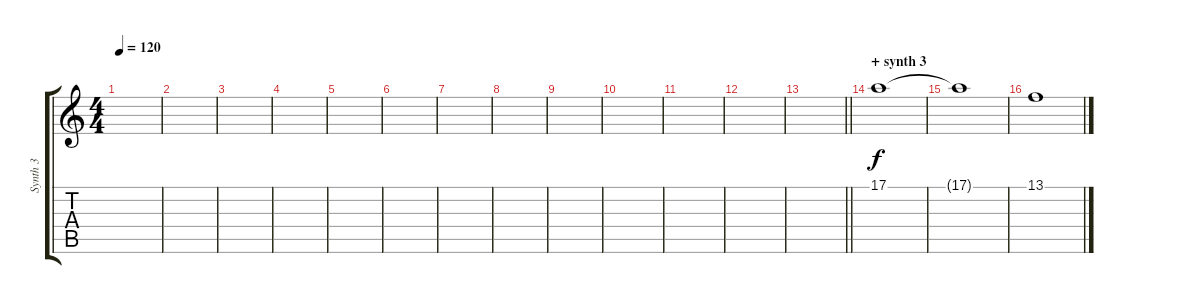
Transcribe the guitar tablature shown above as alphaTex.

\track ("Synth 3" "Synth 3") {instrument pad4choir}
\staff {score tabs}
\tuning (E4 B3 G3 D3 A2 E2) {hide}
\ts (4 4)
\tempo 120
\clef g2
\ks c
|
|
|
|
|
|
|
|
|
|
|
|
\barLineRight lightlight
|
\section ("" "+ synth 3")
17.1.1 |
17.1{t}.1 |
13.1.1
